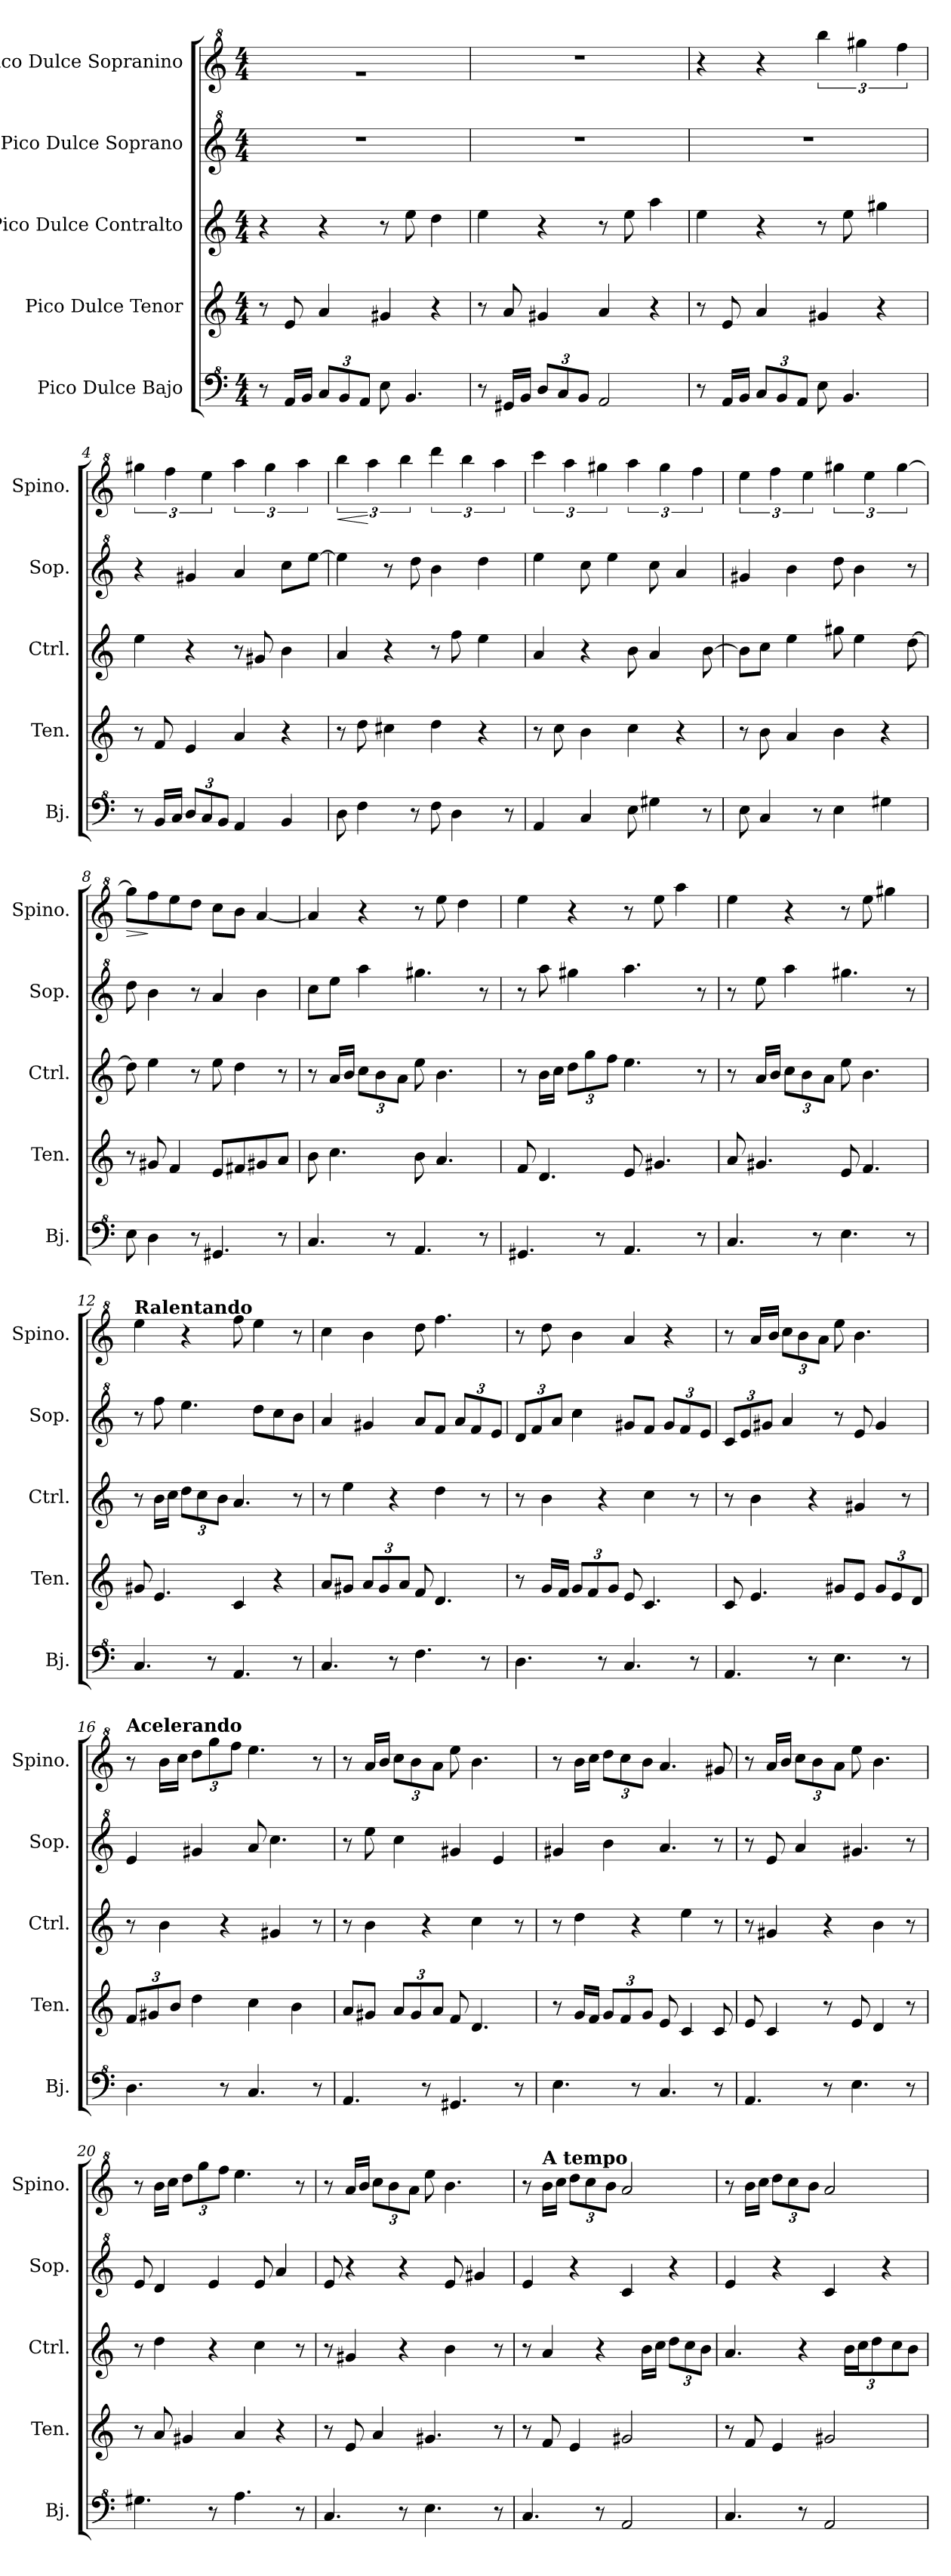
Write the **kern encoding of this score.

**kern	**kern	**kern	**kern	**kern	**dynam
*part5	*part4	*part3	*part2	*part1	*part1
*staff5	*staff4	*staff3	*staff2	*staff1	*staff1
*I"Pico Dulce Bajo	*I"Pico Dulce Tenor	*I"Pico Dulce Contralto	*I"Pico Dulce Soprano	*I"Pico Dulce Sopranino	*
*I'Bj.	*I'Ten.	*I'Ctrl.	*I'Sop.	*I'Spino.	*
*clefF^4	*clefG2	*clefG2	*clefG^2	*clefG^2	*
*k[]	*k[]	*k[]	*k[]	*k[]	*
*M4/4	*M4/4	*M4/4	*M4/4	*M4/4	*
*MM100	*MM100	*MM100	*MM100	*MM100	*
=1	=1	=1	=1	=1	=1
8r	8r	4r	1r	1rgg	.
16A/LL	8e/	.	.	.	.
16B/JJ	.	.	.	.	.
*Xbrackettup	*	*	*	*	*
12c/L	4a/	4r	.	.	.
12B/	.	.	.	.	.
12A/J	.	.	.	.	.
8e\	4g#X/	8r	.	.	.
4.B/	.	8ee\	.	.	.
.	4r	4dd\	.	.	.
=2	=2	=2	=2	=2	=2
8r	8r	4ee\	1r	1r	.
16G#X/LL	8a/	.	.	.	.
16B/JJ	.	.	.	.	.
12d/L	4g#X/	4r	.	.	.
12c/	.	.	.	.	.
12B/J	.	.	.	.	.
2A/	4a/	8r	.	.	.
.	.	8ee\	.	.	.
.	4r	4aa\	.	.	.
=3	=3	=3	=3	=3	=3
8r	8r	4ee\	1r	4r	.
16A/LL	8e/	.	.	.	.
16B/JJ	.	.	.	.	.
12c/L	4a/	4r	.	4r	.
12B/	.	.	.	.	.
12A/J	.	.	.	.	.
8e\	4g#X/	8r	.	6bbb\	.
4.B/	.	8ee\	.	.	.
.	.	.	.	6ggg#X\	.
.	4r	4gg#X\	.	.	.
.	.	.	.	6fff\	.
=4	=4	=4	=4	=4	=4
8r	8r	4ee\	4r	6ggg#X\	.
16B/LL	8f/	.	.	.	.
.	.	.	.	6fff\	.
16c/JJ	.	.	.	.	.
12d/L	4e/	4r	4gg#X/	.	.
12c/	.	.	.	6eee\	.
12B/J	.	.	.	.	.
4A/	4a/	8r	4aa/	6aaa\	.
.	.	8g#X/	.	.	.
.	.	.	.	6ggg#\	.
4B/	4r	4b\	8ccc\L	.	.
.	.	.	.	6aaa\	.
.	.	.	[8eee\J	.	.
!!LO:LB:g=z
=5	=5	=5	=5	=5	=5
!	!	!	!	!	!LO:HP:b
8d\	8r	4a/	4eee\]	6bbb\	<
4f\	8dd\	.	.	.	.
.	.	.	.	6aaa\	[
.	4cc#X\	4r	8r	.	.
.	.	.	.	6bbb\	.
8r	.	.	8ddd\	.	.
8f\	4dd\	8r	4bb\	6dddd\	.
4d\	.	8ff\	.	.	.
.	.	.	.	6bbb\	.
.	4r	4ee\	4ddd\	.	.
.	.	.	.	6aaa\	.
8r	.	.	.	.	.
=6	=6	=6	=6	=6	=6
4A/	8r	4a/	4eee\	6cccc\	.
.	8cc\	.	.	.	.
.	.	.	.	6aaa\	.
4c/	4b\	4r	8ccc\	.	.
.	.	.	.	6ggg#X\	.
.	.	.	4eee\	.	.
8e\	4cc\	8b\	.	6aaa\	.
4g#X\	.	4a/	8ccc\	.	.
.	.	.	.	6ggg#\	.
.	4r	.	4aa/	.	.
.	.	.	.	6fff\	.
8r	.	[8b\	.	.	.
=7	=7	=7	=7	=7	=7
8e\	8r	8b\L]	4gg#X/	6eee\	.
4c/	8b\	8cc\J	.	.	.
.	.	.	.	6fff\	.
.	4a/	4ee\	4bb\	.	.
.	.	.	.	6eee\	.
8r	.	.	.	.	.
4e\	4b\	8gg#X\	8ddd\	6ggg#X\	.
.	.	4ee\	4bb\	.	.
.	.	.	.	6eee\	.
4g#X\	4r	.	.	.	.
.	.	.	.	[6ggg#\	.
.	.	[8dd\	8r	.	.
=8	=8	=8	=8	=8	=8
!	!	!	!	!	!LO:HP:b
8e\	8r	8dd\]	8ddd\	8ggg#\L]	>
4d\	8g#X/	4ee\	4bb\	8fff\	]
.	4f/	.	.	8eee\	.
8r	.	8r	8r	8ddd\J	.
4.G#X/	8e/L	8ee\	4aa/	8ccc\L	.
.	8f#X/	4dd\	.	8bb\J	.
.	8g#X/	.	4bb\	[4aa/	.
8r	8a/J	8r	.	.	.
=9	=9	=9	=9	=9	=9
4.c/	8b\	8r	8ccc\L	4aa/]	.
.	4.cc\	16a/LL	8eee\J	.	.
.	.	16b/JJ	.	.	.
*	*	*Xbrackettup	*	*	*
.	.	12cc\L	4aaa\	4r	.
.	.	12b\	.	.	.
8r	.	.	.	.	.
.	.	12a\J	.	.	.
4.A/	8b\	8ee\	4.ggg#X\	8r	.
.	4.a/	4.b\	.	8eee\	.
.	.	.	.	4ddd\	.
8r	.	.	8r	.	.
!!LO:PB:g=z
=10	=10	=10	=10	=10	=10
4.G#X/	8f/	8r	8r	4eee\	.
.	4.d/	16b\LL	8aaa\	.	.
.	.	16cc\JJ	.	.	.
.	.	12dd\L	4ggg#X\	4r	.
.	.	12gg\	.	.	.
8r	.	.	.	.	.
.	.	12ff\J	.	.	.
4.A/	8e/	4.ee\	4.aaa\	8r	.
.	4.g#X/	.	.	8eee\	.
.	.	.	.	4aaa\	.
8r	.	8r	8r	.	.
=11	=11	=11	=11	=11	=11
4.c/	8a/	8r	8r	4eee\	.
.	4.g#X/	16a/LL	8eee\	.	.
.	.	16b/JJ	.	.	.
.	.	12cc\L	4aaa\	4r	.
.	.	12b\	.	.	.
8r	.	.	.	.	.
.	.	12a\J	.	.	.
4.e\	8e/	8ee\	4.ggg#X\	8r	.
.	4.f/	4.b\	.	8eee\	.
.	.	.	.	4ggg#X\	.
8r	.	.	8r	.	.
=12	=12	=12	=12	=12	=12
!	!	!	!	!LO:TX:a:B:t=Ralentando	!
4.c/	8g#X/	8r	8r	4eee\	.
.	4.e/	16b\LL	8fff\	.	.
.	.	16cc\JJ	.	.	.
.	.	12dd\L	4.eee\	4r	.
.	.	12cc\	.	.	.
8r	.	.	.	.	.
.	.	12b\J	.	.	.
4.A/	4c/	4.a/	.	8fff\	.
.	.	.	8ddd\L	4eee\	.
.	4r	.	8ccc\	.	.
8r	.	8r	8bb\J	8r	.
=13	=13	=13	=13	=13	=13
4.c/	8a/L	8r	4aa/	4ccc\	.
.	8g#X/J	4ee\	.	.	.
*	*Xbrackettup	*	*	*	*
.	12a/L	.	4gg#X/	4bb\	.
.	12g#/	.	.	.	.
8r	.	4r	.	.	.
.	12a/J	.	.	.	.
4.f\	8f/	.	8aa/L	8ddd\	.
.	4.d/	4dd\	8ff/J	4.fff\	.
*	*	*	*Xbrackettup	*	*
.	.	.	12aa/L	.	.
.	.	.	12ff/	.	.
8r	.	8r	.	.	.
.	.	.	12ee/J	.	.
!!LO:LB:g=z
=14	=14	=14	=14	=14	=14
4.d\	8r	8r	12dd/L	8r	.
.	.	.	12ff/	.	.
.	16g/LL	4b\	.	8ddd\	.
.	.	.	12aa/J	.	.
.	16f/JJ	.	.	.	.
.	12g/L	.	4ccc\	4bb\	.
.	12f/	.	.	.	.
8r	.	4r	.	.	.
.	12g/J	.	.	.	.
4.c/	8e/	.	8gg#X/L	4aa/	.
.	4.c/	4cc\	8ff/J	.	.
.	.	.	12gg#/L	4r	.
.	.	.	12ff/	.	.
8r	.	8r	.	.	.
.	.	.	12ee/J	.	.
=15	=15	=15	=15	=15	=15
4.A/	8c/	8r	12cc/L	8r	.
.	.	.	12ee/	.	.
.	4.e/	4b\	.	16aa/LL	.
.	.	.	12gg#X/J	.	.
.	.	.	.	16bb/JJ	.
*	*	*	*	*Xbrackettup	*
.	.	.	4aa/	12ccc\L	.
.	.	.	.	12bb\	.
8r	.	4r	.	.	.
.	.	.	.	12aa\J	.
4.e\	8g#X/L	.	8r	8eee\	.
.	8e/J	4g#X/	8ee/	4.bb\	.
.	12g#/L	.	4gg#/	.	.
.	12e/	.	.	.	.
8r	.	8r	.	.	.
.	12d/J	.	.	.	.
=16	=16	=16	=16	=16	=16
!	!	!	!	!LO:TX:a:B:t=Acelerando	!
4.d\	12f/L	8r	4ee/	8r	.
.	12g#X/	.	.	.	.
.	.	4b\	.	16bb\LL	.
.	12b/J	.	.	.	.
.	.	.	.	16ccc\JJ	.
.	4dd\	.	4gg#X/	12ddd\L	.
.	.	.	.	12ggg\	.
8r	.	4r	.	.	.
.	.	.	.	12fff\J	.
4.c/	4cc\	.	8aa/	4.eee\	.
.	.	4g#X/	4.ccc\	.	.
.	4b\	.	.	.	.
8r	.	8r	.	8r	.
=17	=17	=17	=17	=17	=17
4.A/	8a/L	8r	8r	8r	.
.	8g#X/J	4b\	8eee\	16aa/LL	.
.	.	.	.	16bb/JJ	.
.	12a/L	.	4ccc\	12ccc\L	.
.	12g#/	.	.	12bb\	.
8r	.	4r	.	.	.
.	12a/J	.	.	12aa\J	.
4.G#X/	8f/	.	4gg#X/	8eee\	.
.	4.d/	4cc\	.	4.bb\	.
.	.	.	4ee/	.	.
8r	.	8r	.	.	.
!!LO:PB:g=z
=18	=18	=18	=18	=18	=18
4.e\	8r	8r	4gg#X/	8r	.
.	16g/LL	4dd\	.	16bb\LL	.
.	16f/JJ	.	.	16ccc\JJ	.
.	12g/L	.	4bb\	12ddd\L	.
.	12f/	.	.	12ccc\	.
8r	.	4r	.	.	.
.	12g/J	.	.	12bb\J	.
4.c/	8e/	.	4.aa/	4.aa/	.
.	4c/	4ee\	.	.	.
8r	8c/	8r	8r	8gg#X/	.
=19	=19	=19	=19	=19	=19
4.A/	8e/	8r	8r	8r	.
.	4c/	4g#X/	8ee/	16aa/LL	.
.	.	.	.	16bb/JJ	.
.	.	.	4aa/	12ccc\L	.
.	.	.	.	12bb\	.
8r	8r	4r	.	.	.
.	.	.	.	12aa\J	.
4.e\	8e/	.	4.gg#X/	8eee\	.
.	4d/	4b\	.	4.bb\	.
8r	8r	8r	8r	.	.
=20	=20	=20	=20	=20	=20
4.g#X\	8r	8r	8ee/	8r	.
.	8a/	4dd\	4dd/	16bb\LL	.
.	.	.	.	16ccc\JJ	.
.	4g#X/	.	.	12ddd\L	.
.	.	.	.	12ggg\	.
8r	.	4r	4ee/	.	.
.	.	.	.	12fff\J	.
4.a\	4a/	.	.	4.eee\	.
.	.	4cc\	8ee/	.	.
.	4r	.	4aa/	.	.
8r	.	8r	.	8r	.
=21	=21	=21	=21	=21	=21
4.c/	8r	8r	8ee/	8r	.
.	8e/	4g#X/	4r	16aa/LL	.
.	.	.	.	16bb/JJ	.
.	4a/	.	.	12ccc\L	.
.	.	.	.	12bb\	.
8r	.	4r	4r	.	.
.	.	.	.	12aa\J	.
4.e\	4.g#X/	.	.	8eee\	.
.	.	4b\	8ee/	4.bb\	.
.	.	.	4gg#X/	.	.
8r	8r	8r	.	.	.
!!LO:LB:g=z
=22	=22	=22	=22	=22	=22
4.c/	8r	8r	4ee/	8r	.
!	!	!	!	!LO:TX:a:B:t=A tempo	!
.	8f/	4a/	.	16bb\LL	.
.	.	.	.	16ccc\JJ	.
.	4e/	.	4r	12ddd\L	.
.	.	.	.	12ccc\	.
8r	.	4r	.	.	.
.	.	.	.	12bb\J	.
2A/	2g#X/	.	4cc/	2aa/	.
.	.	16b\LL	.	.	.
.	.	16cc\JJ	.	.	.
.	.	12dd\L	4r	.	.
.	.	12cc\	.	.	.
.	.	12b\J	.	.	.
=23	=23	=23	=23	=23	=23
4.c/	8r	4.a/	4ee/	8r	.
.	8f/	.	.	16bb\LL	.
.	.	.	.	16ccc\JJ	.
.	4e/	.	4r	12ddd\L	.
.	.	.	.	12ccc\	.
8r	.	4r	.	.	.
.	.	.	.	12bb\J	.
2A/	2g#X/	.	4cc/	2aa/	.
.	.	24b\LL	.	.	.
.	.	24cc\J	.	.	.
.	.	12dd\	.	.	.
.	.	.	4r	.	.
.	.	12cc\	.	.	.
.	.	8b\J	.	.	.
=	=	=	=	=	=
*-	*-	*-	*-	*-	*-
